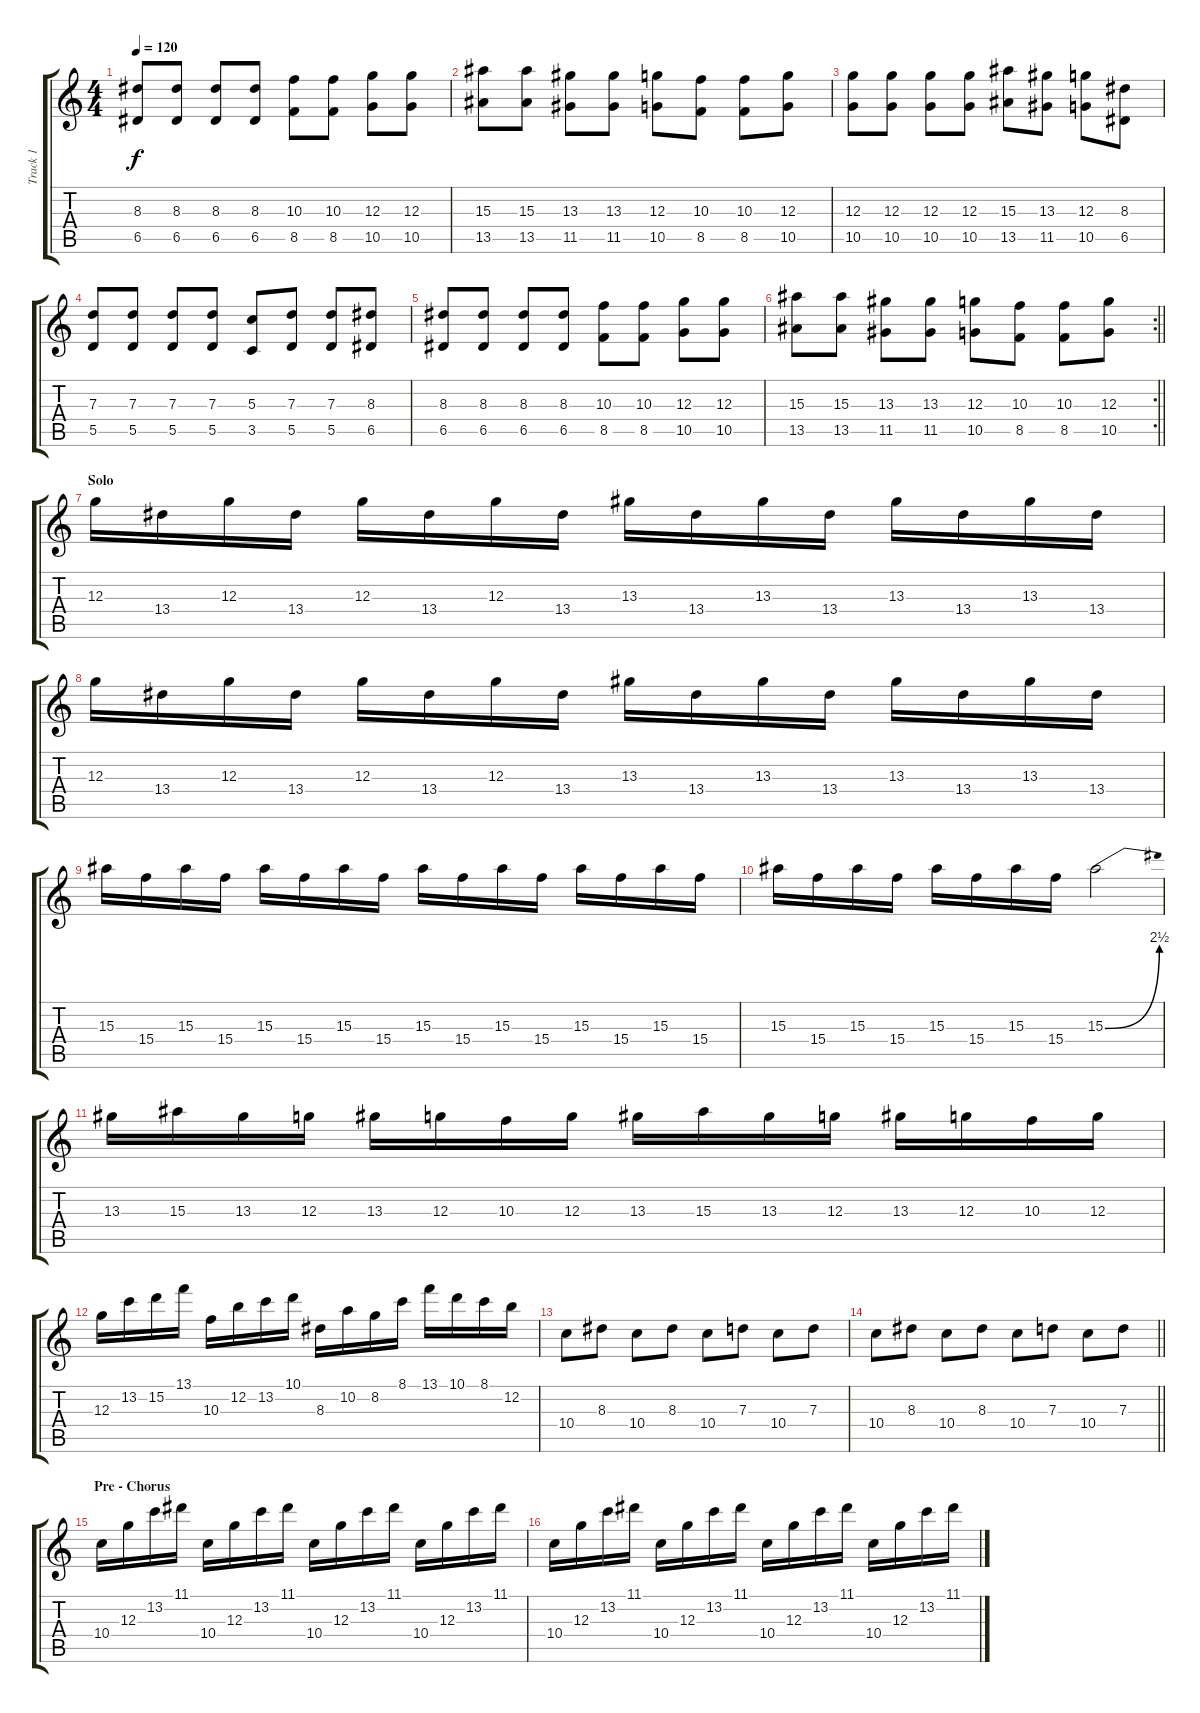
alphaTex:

\track ("Track 1" "Track 1") {instrument distortionguitar}
\staff {score tabs}
\tuning (E4 B3 G3 D3 A2 E2) {hide}
\ts (4 4)
\tempo 120
\clef g2
\ks c
(8.3 6.5).8{dy f} (8.3 6.5).8 (8.3 6.5).8 (8.3 6.5).8 (10.3 8.5).8 (10.3 8.5).8 (12.3 10.5).8 (12.3 10.5).8 |
(15.3 13.5).8 (15.3 13.5).8 (13.3 11.5).8 (13.3 11.5).8 (12.3 10.5).8 (10.3 8.5).8 (10.3 8.5).8 (12.3 10.5).8 |
(12.3 10.5).8 (12.3 10.5).8 (12.3 10.5).8 (12.3 10.5).8 (15.3 13.5).8 (13.3 11.5).8 (12.3 10.5).8 (8.3 6.5).8 |
(7.3 5.5).8 (7.3 5.5).8 (7.3 5.5).8 (7.3 5.5).8 (5.3 3.5).8 (7.3 5.5).8 (7.3 5.5).8 (8.3 6.5).8 |
(8.3 6.5).8 (8.3 6.5).8 (8.3 6.5).8 (8.3 6.5).8 (10.3 8.5).8 (10.3 8.5).8 (12.3 10.5).8 (12.3 10.5).8 |
\rc 2
\barLineRight lightlight
(15.3 13.5).8 (15.3 13.5).8 (13.3 11.5).8 (13.3 11.5).8 (12.3 10.5).8 (10.3 8.5).8 (10.3 8.5).8 (12.3 10.5).8 |
\section ("" "Solo")
12.3.16 13.4.16 12.3.16 13.4.16 12.3.16 13.4.16 12.3.16 13.4.16 13.3.16 13.4.16 13.3.16 13.4.16 13.3.16 13.4.16 13.3.16 13.4.16 |
12.3.16 13.4.16 12.3.16 13.4.16 12.3.16 13.4.16 12.3.16 13.4.16 13.3.16 13.4.16 13.3.16 13.4.16 13.3.16 13.4.16 13.3.16 13.4.16 |
15.3.16 15.4.16 15.3.16 15.4.16 15.3.16 15.4.16 15.3.16 15.4.16 15.3.16 15.4.16 15.3.16 15.4.16 15.3.16 15.4.16 15.3.16 15.4.16 |
15.3.16 15.4.16 15.3.16 15.4.16 15.3.16 15.4.16 15.3.16 15.4.16 15.3{be (bend 0 0 60 10)}.2 |
13.3.16 15.3.16 13.3.16 12.3.16 13.3.16 12.3.16 10.3.16 12.3.16 13.3.16 15.3.16 13.3.16 12.3.16 13.3.16 12.3.16 10.3.16 12.3.16 |
12.3.16 13.2.16 15.2.16 13.1.16 10.3.16 12.2.16 13.2.16 10.1.16 8.3.16 10.2.16 8.2.16 8.1.16 13.1.16 10.1.16 8.1.16 12.2.16 |
10.4.8 8.3.8 10.4.8 8.3.8 10.4.8 7.3.8 10.4.8 7.3.8 |
\barLineRight lightlight
10.4.8 8.3.8 10.4.8 8.3.8 10.4.8 7.3.8 10.4.8 7.3.8 |
\section ("" "Pre - Chorus")
10.4.16{balance 5} 12.3.16 13.2.16 11.1.16 10.4.16 12.3.16 13.2.16 11.1.16 10.4.16 12.3.16 13.2.16 11.1.16 10.4.16 12.3.16 13.2.16 11.1.16 |
10.4.16 12.3.16 13.2.16 11.1.16 10.4.16 12.3.16 13.2.16 11.1.16 10.4.16 12.3.16 13.2.16 11.1.16 10.4.16 12.3.16 13.2.16 11.1.16
